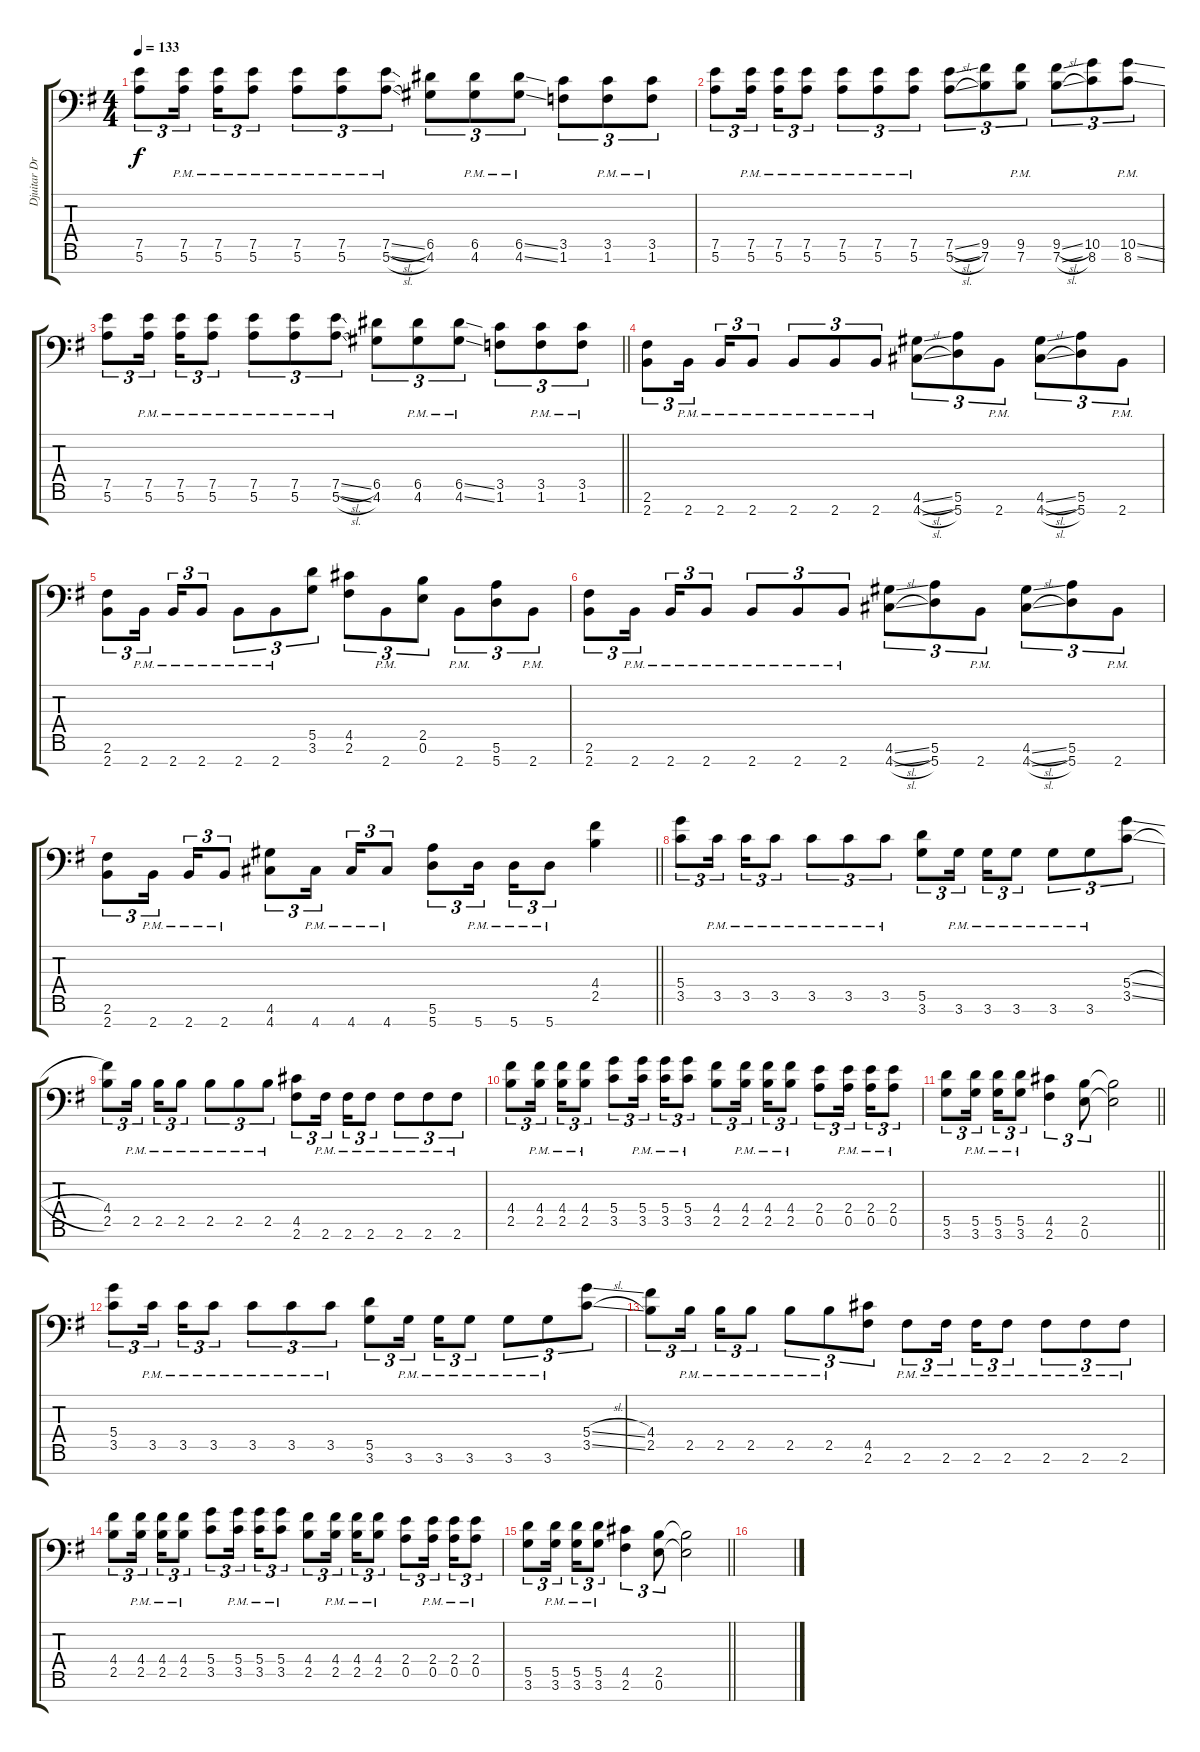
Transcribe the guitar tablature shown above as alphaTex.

\track ("Djuitar Dropped A" "Djuitar Dr") {instrument distortionguitar}
\staff {score tabs}
\tuning (E4 B3 G3 D3 A2 E2 A1) {hide}
\ts (4 4)
\tempo 133
\clef f4
\ks eminor
(7.5 5.6).8{tu (3 2) dy f} (7.5{pm} 5.6{pm}).16{tu (3 2) beam splitsecondary} (7.5{pm} 5.6{pm}).16{tu (3 2)} (7.5{pm} 5.6{pm}).8{tu (3 2)} (7.5{pm} 5.6{pm}).8{tu (3 2)} (7.5{pm} 5.6{pm}).8{tu (3 2)} (7.5{sl pm} 5.6{sl pm}).8{tu (3 2)} (6.5 4.6).8{tu (3 2)} (6.5{pm} 4.6{pm}).8{tu (3 2)} (6.5{ss pm} 4.6{ss pm}).8{tu (3 2)} (3.5 1.6).8{tu (3 2)} (3.5{pm} 1.6{pm}).8{tu (3 2)} (3.5{pm} 1.6{pm}).8{tu (3 2)} |
(7.5 5.6).8{tu (3 2)} (7.5{pm} 5.6{pm}).16{tu (3 2) beam splitsecondary} (7.5{pm} 5.6{pm}).16{tu (3 2)} (7.5{pm} 5.6{pm}).8{tu (3 2)} (7.5{pm} 5.6{pm}).8{tu (3 2)} (7.5{pm} 5.6{pm}).8{tu (3 2)} (7.5{pm} 5.6{pm}).8{tu (3 2)} (7.5{sl} 5.6{sl}).8{tu (3 2)} (9.5 7.6).8{tu (3 2)} (9.5{pm} 7.6{pm}).8{tu (3 2)} (9.5{sl} 7.6{sl}).8{tu (3 2)} (10.5 8.6).8{tu (3 2)} (10.5{ss pm} 8.6{ss pm}).8{tu (3 2)} |
\barLineRight lightlight
(7.5 5.6).8{tu (3 2)} (7.5{pm} 5.6{pm}).16{tu (3 2) beam splitsecondary} (7.5{pm} 5.6{pm}).16{tu (3 2)} (7.5{pm} 5.6{pm}).8{tu (3 2)} (7.5{pm} 5.6{pm}).8{tu (3 2)} (7.5{pm} 5.6{pm}).8{tu (3 2)} (7.5{sl pm} 5.6{sl pm}).8{tu (3 2)} (6.5 4.6).8{tu (3 2)} (6.5{pm} 4.6{pm}).8{tu (3 2)} (6.5{ss pm} 4.6{ss pm}).8{tu (3 2)} (3.5 1.6).8{tu (3 2)} (3.5{pm} 1.6{pm}).8{tu (3 2)} (3.5{pm} 1.6{pm}).8{tu (3 2)} |
(2.6 2.7).8{tu (3 2) balance 8} 2.7{pm}.16{tu (3 2) beam splitsecondary} 2.7{pm}.16{tu (3 2)} 2.7{pm}.8{tu (3 2)} 2.7{pm}.8{tu (3 2)} 2.7{pm}.8{tu (3 2)} 2.7{pm}.8{tu (3 2)} (4.6{sl} 4.7{sl}).8{tu (3 2)} (5.6 5.7).8{tu (3 2)} 2.7{pm}.8{tu (3 2)} (4.6{sl} 4.7{sl}).8{tu (3 2)} (5.6 5.7).8{tu (3 2)} 2.7{pm}.8{tu (3 2)} |
(2.6 2.7).8{tu (3 2)} 2.7{pm}.16{tu (3 2) beam splitsecondary} 2.7{pm}.16{tu (3 2)} 2.7{pm}.8{tu (3 2)} 2.7{pm}.8{tu (3 2)} 2.7{pm}.8{tu (3 2)} (5.5 3.6).8{tu (3 2)} (4.5 2.6).8{tu (3 2)} 2.7{pm}.8{tu (3 2)} (2.5 0.6).8{tu (3 2)} 2.7{pm}.8{tu (3 2)} (5.6 5.7).8{tu (3 2)} 2.7{pm}.8{tu (3 2)} |
(2.6 2.7).8{tu (3 2)} 2.7{pm}.16{tu (3 2) beam splitsecondary} 2.7{pm}.16{tu (3 2)} 2.7{pm}.8{tu (3 2)} 2.7{pm}.8{tu (3 2)} 2.7{pm}.8{tu (3 2)} 2.7{pm}.8{tu (3 2)} (4.6{sl} 4.7{sl}).8{tu (3 2)} (5.6 5.7).8{tu (3 2)} 2.7{pm}.8{tu (3 2)} (4.6{sl} 4.7{sl}).8{tu (3 2)} (5.6 5.7).8{tu (3 2)} 2.7{pm}.8{tu (3 2)} |
\barLineRight lightlight
(2.6 2.7).8{tu (3 2)} 2.7{pm}.16{tu (3 2) beam splitsecondary} 2.7{pm}.16{tu (3 2)} 2.7{pm}.8{tu (3 2)} (4.6 4.7).8{tu (3 2)} 4.7{pm}.16{tu (3 2) beam splitsecondary} 4.7{pm}.16{tu (3 2)} 4.7{pm}.8{tu (3 2)} (5.6 5.7).8{tu (3 2)} 5.7{pm}.16{tu (3 2) beam splitsecondary} 5.7{pm}.16{tu (3 2)} 5.7{pm}.8{tu (3 2)} (4.4 2.5).4{balance 8} |
\section ("" "")
(5.4 3.5).8{tu (3 2)} 3.5{pm}.16{tu (3 2) beam splitsecondary} 3.5{pm}.16{tu (3 2)} 3.5{pm}.8{tu (3 2)} 3.5{pm}.8{tu (3 2)} 3.5{pm}.8{tu (3 2)} 3.5{pm}.8{tu (3 2)} (5.5 3.6).8{tu (3 2)} 3.6{pm}.16{tu (3 2) beam splitsecondary} 3.6{pm}.16{tu (3 2)} 3.6{pm}.8{tu (3 2)} 3.6{pm}.8{tu (3 2)} 3.6{pm}.8{tu (3 2)} (5.4{sl} 3.5{sl}).8{tu (3 2)} |
(4.4 2.5).8{tu (3 2)} 2.5{pm}.16{tu (3 2) beam splitsecondary} 2.5{pm}.16{tu (3 2)} 2.5{pm}.8{tu (3 2)} 2.5{pm}.8{tu (3 2)} 2.5{pm}.8{tu (3 2)} 2.5{pm}.8{tu (3 2)} (4.5 2.6).8{tu (3 2)} 2.6{pm}.16{tu (3 2) beam splitsecondary} 2.6{pm}.16{tu (3 2)} 2.6{pm}.8{tu (3 2)} 2.6{pm}.8{tu (3 2)} 2.6{pm}.8{tu (3 2)} 2.6{pm}.8{tu (3 2)} |
(4.4 2.5).8{tu (3 2)} (4.4{pm} 2.5{pm}).16{tu (3 2) beam splitsecondary} (4.4{pm} 2.5{pm}).16{tu (3 2)} (4.4{pm} 2.5{pm}).8{tu (3 2)} (5.4 3.5).8{tu (3 2)} (5.4{pm} 3.5{pm}).16{tu (3 2) beam splitsecondary} (5.4{pm} 3.5{pm}).16{tu (3 2)} (5.4{pm} 3.5{pm}).8{tu (3 2)} (4.4 2.5).8{tu (3 2)} (4.4{pm} 2.5{pm}).16{tu (3 2) beam splitsecondary} (4.4{pm} 2.5{pm}).16{tu (3 2)} (4.4{pm} 2.5{pm}).8{tu (3 2)} (2.4 0.5).8{tu (3 2)} (2.4{pm} 0.5{pm}).16{tu (3 2) beam splitsecondary} (2.4{pm} 0.5{pm}).16{tu (3 2)} (2.4{pm} 0.5{pm}).8{tu (3 2)} |
\barLineRight lightlight
(5.5 3.6).8{tu (3 2)} (5.5{pm} 3.6{pm}).16{tu (3 2) beam splitsecondary} (5.5{pm} 3.6{pm}).16{tu (3 2)} (5.5{pm} 3.6{pm}).8{tu (3 2)} (4.5 2.6).4{tu (3 2)} (2.5 0.6).8{tu (3 2)} (2.5{t} 0.6{t}).2 |
(5.4 3.5).8{tu (3 2)} 3.5{pm}.16{tu (3 2) beam splitsecondary} 3.5{pm}.16{tu (3 2)} 3.5{pm}.8{tu (3 2)} 3.5{pm}.8{tu (3 2)} 3.5{pm}.8{tu (3 2)} 3.5{pm}.8{tu (3 2)} (5.5 3.6).8{tu (3 2)} 3.6{pm}.16{tu (3 2) beam splitsecondary} 3.6{pm}.16{tu (3 2)} 3.6{pm}.8{tu (3 2)} 3.6{pm}.8{tu (3 2)} 3.6{pm}.8{tu (3 2)} (5.4{sl} 3.5{sl}).8{tu (3 2)} |
(4.4 2.5).8{tu (3 2)} 2.5{pm}.16{tu (3 2) beam splitsecondary} 2.5{pm}.16{tu (3 2)} 2.5{pm}.8{tu (3 2)} 2.5{pm}.8{tu (3 2)} 2.5{pm}.8{tu (3 2)} (4.5 2.6).8{tu (3 2)} 2.6{pm}.8{tu (3 2)} 2.6{pm}.16{tu (3 2) beam splitsecondary} 2.6{pm}.16{tu (3 2)} 2.6{pm}.8{tu (3 2)} 2.6{pm}.8{tu (3 2)} 2.6{pm}.8{tu (3 2)} 2.6{pm}.8{tu (3 2)} |
(4.4 2.5).8{tu (3 2)} (4.4{pm} 2.5{pm}).16{tu (3 2) beam splitsecondary} (4.4{pm} 2.5{pm}).16{tu (3 2)} (4.4{pm} 2.5{pm}).8{tu (3 2)} (5.4 3.5).8{tu (3 2)} (5.4{pm} 3.5{pm}).16{tu (3 2) beam splitsecondary} (5.4{pm} 3.5{pm}).16{tu (3 2)} (5.4{pm} 3.5{pm}).8{tu (3 2)} (4.4 2.5).8{tu (3 2)} (4.4{pm} 2.5{pm}).16{tu (3 2) beam splitsecondary} (4.4{pm} 2.5{pm}).16{tu (3 2)} (4.4{pm} 2.5{pm}).8{tu (3 2)} (2.4 0.5).8{tu (3 2)} (2.4{pm} 0.5{pm}).16{tu (3 2) beam splitsecondary} (2.4{pm} 0.5{pm}).16{tu (3 2)} (2.4{pm} 0.5{pm}).8{tu (3 2)} |
\barLineRight lightlight
(5.5 3.6).8{tu (3 2)} (5.5{pm} 3.6{pm}).16{tu (3 2) beam splitsecondary} (5.5{pm} 3.6{pm}).16{tu (3 2)} (5.5{pm} 3.6{pm}).8{tu (3 2)} (4.5 2.6).4{tu (3 2)} (2.5 0.6).8{tu (3 2)} (2.5{t} 0.6{t}).2 |
\section ("" "")
